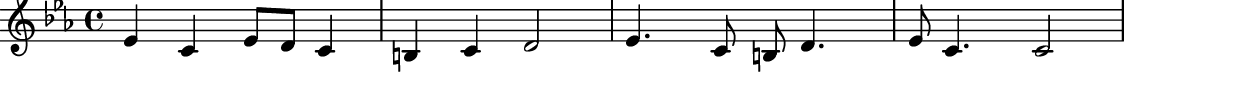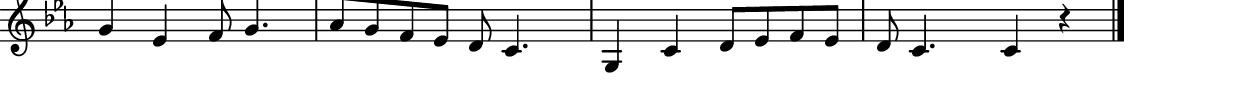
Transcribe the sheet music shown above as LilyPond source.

% MusicXML to Lilypond converter by Kovi

szovegAAA = \lyricmode {  "E" -- "sik" "az" "e" -- "ső," "még" -- "sincs" "sár," "csak" "a" "ba" -- "bám" "ud" -- "va" -- "rán." "El" -- "hor" -- "da" -- "nám," "de" "nincs" "any" -- "nyi" "e" -- "rőm," "más" -- "sal" "csa" -- "lo" -- "gat" "a" "sze" -- "re" -- "tőm."  }

% Analyzing...
% 1 parts
% 1 Staff
% forceBassClefActive = 
melody = {
% 35 notes in the part
% 1 voices

\new Staff
\new Voice {
% 35 notes
% 8 mesaures

% Measure 1
\clef "treble"
\key ees \major
\time 4/4 
ees'4 c'4 ees'8 d'8 c'4 
% Measure 2
b4 c'4 d'2 
% Measure 3
ees'4. c'8 b8 d'4. 
% Measure 4
ees'8 c'4. c'2 
% Measure 5
\break
g'4 ees'4 f'8 g'4. 
% Measure 6
aes'8 g'8 f'8 ees'8 d'8 c'4. 
% Measure 7
g4 c'4 d'8 ees'8 f'8 ees'8 
% Measure 8
d'8 c'4. c'4 r4 \bar "|." 
} % voice
} % melody


harmonies = \chordmode {
% 10 chords
\germanChords
c4:m s4 s4 s4 g4 s4 s4 s4 c4:m s4 g4 s4 c4:m s4 s4 s4 c4:m s4 s4 s4 f4:m s4 c4:m s4 g4 s4 s4 s4 c4:m
}

\include "../../definitions.ly"
